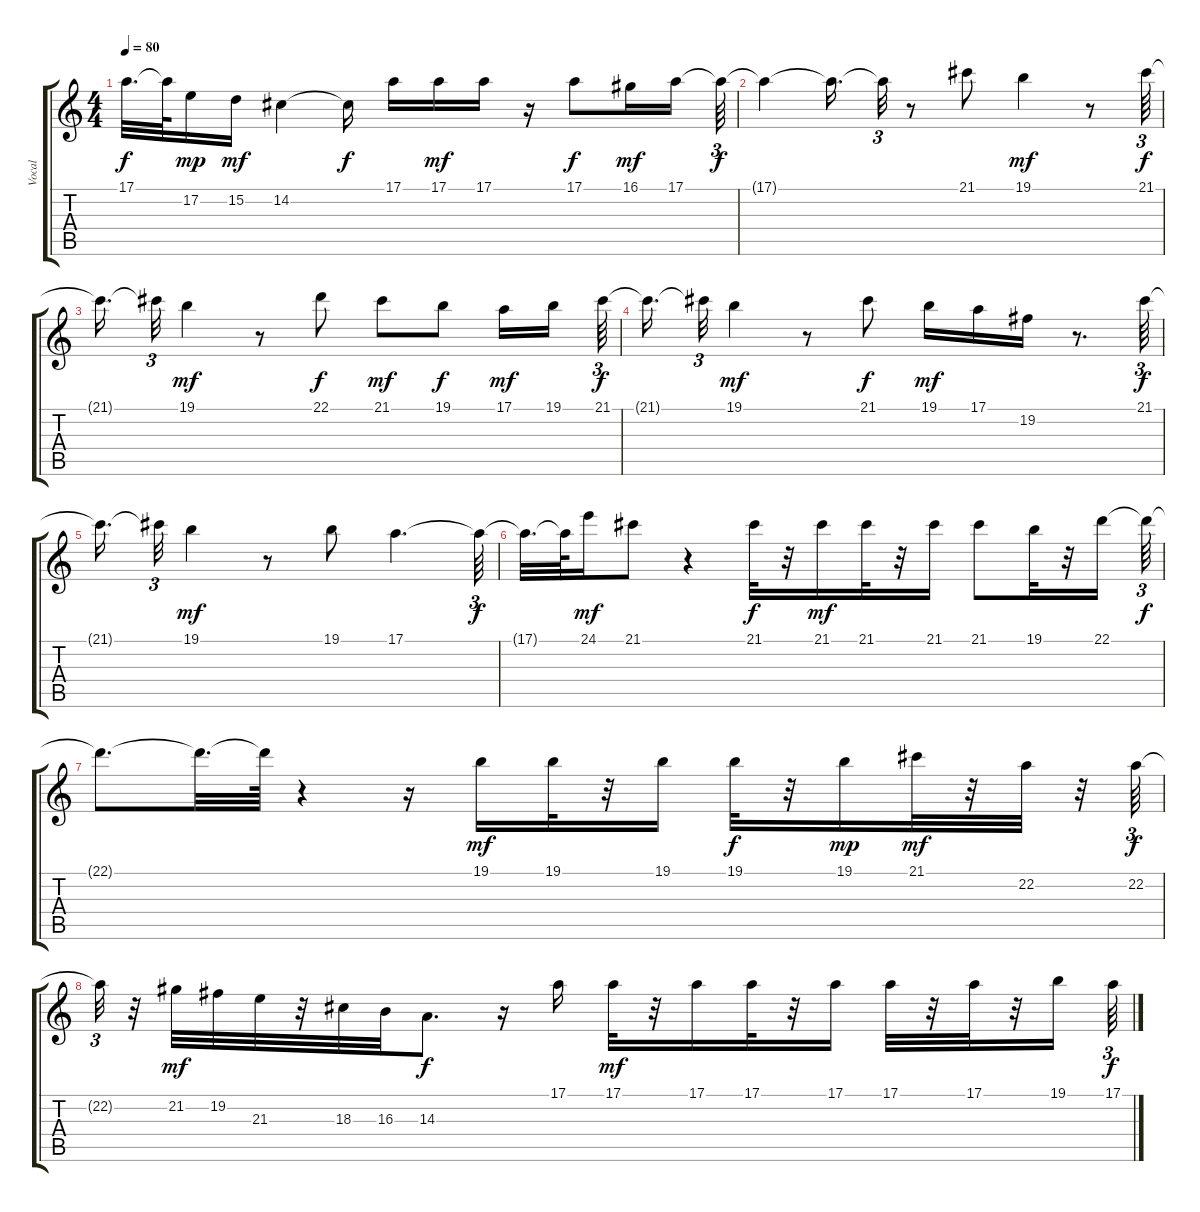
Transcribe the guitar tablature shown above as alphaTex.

\track ("Vocal" "Vocal") {instrument lead3calliope}
\staff {score tabs}
\tuning (E4 B3 G3 D3 A2 E2) {hide}
\ts (4 4)
\tempo 80
\clef g2
\ks c
17.1{t}.32{d dy f} 17.1{t}.64 17.2.16{dy mp} 15.2.16{dy mf} 14.2.4 14.2{t}.16{dy f} 17.1.16 17.1.16{dy mf} 17.1.16 r.16 17.1.8{dy f} 16.1.16{dy mf} 17.1.16 17.1{t}.64{tu (3 2) dy f} |
17.1{t}.4 17.1{t}.16{d} 17.1{t}.32{tu (3 2)} r.8 21.1.8 19.1.4{dy mf} r.8 21.1.64{tu (3 2) dy f} |
21.1{t}.16{d} 21.1{t}.32{tu (3 2)} 19.1.4{dy mf} r.8 22.1.8{dy f} 21.1.8{dy mf} 19.1.8{dy f} 17.1.16{dy mf} 19.1.16{beam splitsecondary} 21.1.64{tu (3 2) dy f} |
21.1{t}.16{d} 21.1{t}.32{tu (3 2)} 19.1.4{dy mf} r.8 21.1.8{dy f} 19.1.16{dy mf} 17.1.16 19.2.16 r.8{d} 21.1.64{tu (3 2) dy f} |
21.1{t}.16{d} 21.1{t}.32{tu (3 2)} 19.1.4{dy mf} r.8 19.1.8 17.1.4{d} 17.1{t}.64{tu (3 2) dy f} |
17.1{t}.32{d} 17.1{t}.64 24.1.16{dy mf} 21.1.8 r.4 21.1.32{dy f} r.32 21.1.16{dy mf} 21.1.32 r.32 21.1.16 21.1.8 19.1.32 r.32 22.1.16 22.1{t}.64{tu (3 2) dy f} |
22.1{t}.8{d} 22.1{t}.32{d} 22.1{t}.64 r.4 r.16 19.1.16{dy mf} 19.1.32 r.32 19.1.16 19.1.32{dy f} r.32 19.1.16{dy mp} 21.1.32{dy mf} r.32 22.2.32 r.32 22.2.64{tu (3 2) dy f} |
22.2{t}.32{tu (3 2)} r.32 21.2.32{dy mf} 19.2.32 21.3.32 r.32 18.3.32 16.3.32 14.3.8{d dy f} r.16 17.1.16 17.1.32{dy mf} r.32 17.1.16 17.1.32 r.32 17.1.16 17.1.32 r.32 17.1.32 r.32 19.1.16 17.1.64{tu (3 2) dy f}
